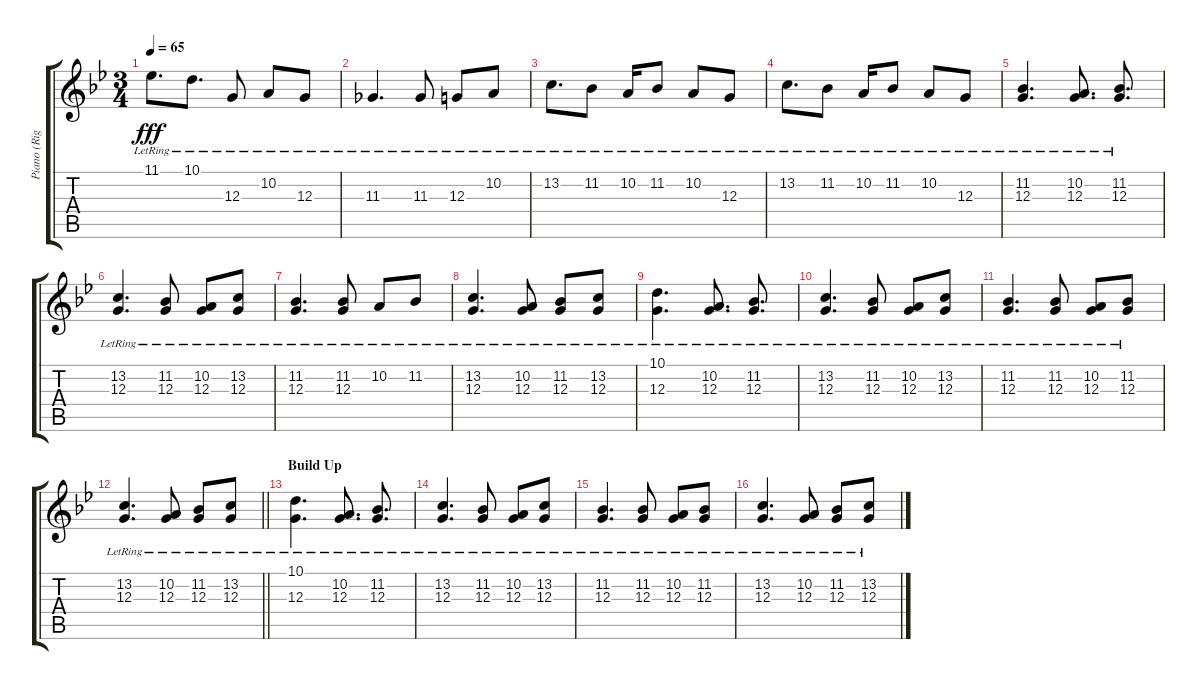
\track ("Piano (Right Hand)" "Piano (Rig") {instrument acousticgrandpiano}
\staff {score tabs}
\tuning (E4 B3 G3 D3 A2 D2) {hide}
\ts (3 4)
\tempo 65
\clef g2
\ks bb
11.1{lr}.8{d dy fff} 10.1{lr}.8{d} 12.3{lr}.8 10.2{lr}.8 12.3{lr}.8 |
11.3{lr}.4{d} 11.3{lr}.8 12.3{lr}.8 10.2{lr}.8 |
13.2{lr}.8{d} 11.2{lr}.8 10.2{lr}.16 11.2{lr}.8 10.2{lr}.8 12.3{lr}.8 |
13.2{lr}.8{d} 11.2{lr}.8 10.2{lr}.16 11.2{lr}.8 10.2{lr}.8 12.3{lr}.8 |
(11.2{lr} 12.3{lr}).4{d} (10.2{lr} 12.3{lr}).8{d} (11.2{lr} 12.3{lr}).8{d} |
(13.2{lr} 12.3{lr}).4{d} (11.2{lr} 12.3{lr}).8 (10.2{lr} 12.3{lr}).8 (13.2{lr} 12.3{lr}).8 |
(11.2{lr} 12.3{lr}).4{d} (11.2{lr} 12.3{lr}).8 10.2{lr}.8 11.2{lr}.8 |
(13.2{lr} 12.3{lr}).4{d} (10.2{lr} 12.3{lr}).8 (11.2{lr} 12.3{lr}).8 (13.2{lr} 12.3{lr}).8 |
(10.1{lr} 12.3{lr}).4{d} (10.2{lr} 12.3{lr}).8{d} (11.2{lr} 12.3{lr}).8{d} |
(13.2{lr} 12.3{lr}).4{d} (11.2{lr} 12.3{lr}).8 (10.2{lr} 12.3{lr}).8 (13.2{lr} 12.3{lr}).8 |
(11.2{lr} 12.3{lr}).4{d} (11.2{lr} 12.3{lr}).8 (10.2{lr} 12.3{lr}).8 (11.2{lr} 12.3{lr}).8 |
\barLineRight lightlight
(13.2{lr} 12.3{lr}).4{d} (10.2{lr} 12.3{lr}).8 (11.2{lr} 12.3{lr}).8 (13.2{lr} 12.3{lr}).8 |
\section ("" "Build Up")
(10.1{lr} 12.3{lr}).4{d volume 16} (10.2{lr} 12.3{lr}).8{d} (11.2{lr} 12.3{lr}).8{d} |
(13.2{lr} 12.3{lr}).4{d} (11.2{lr} 12.3{lr}).8 (10.2{lr} 12.3{lr}).8 (13.2{lr} 12.3{lr}).8 |
(11.2{lr} 12.3{lr}).4{d} (11.2{lr} 12.3{lr}).8 (10.2{lr} 12.3{lr}).8 (11.2{lr} 12.3{lr}).8 |
(13.2{lr} 12.3{lr}).4{d} (10.2{lr} 12.3{lr}).8 (11.2{lr} 12.3{lr}).8 (13.2{lr} 12.3{lr}).8
